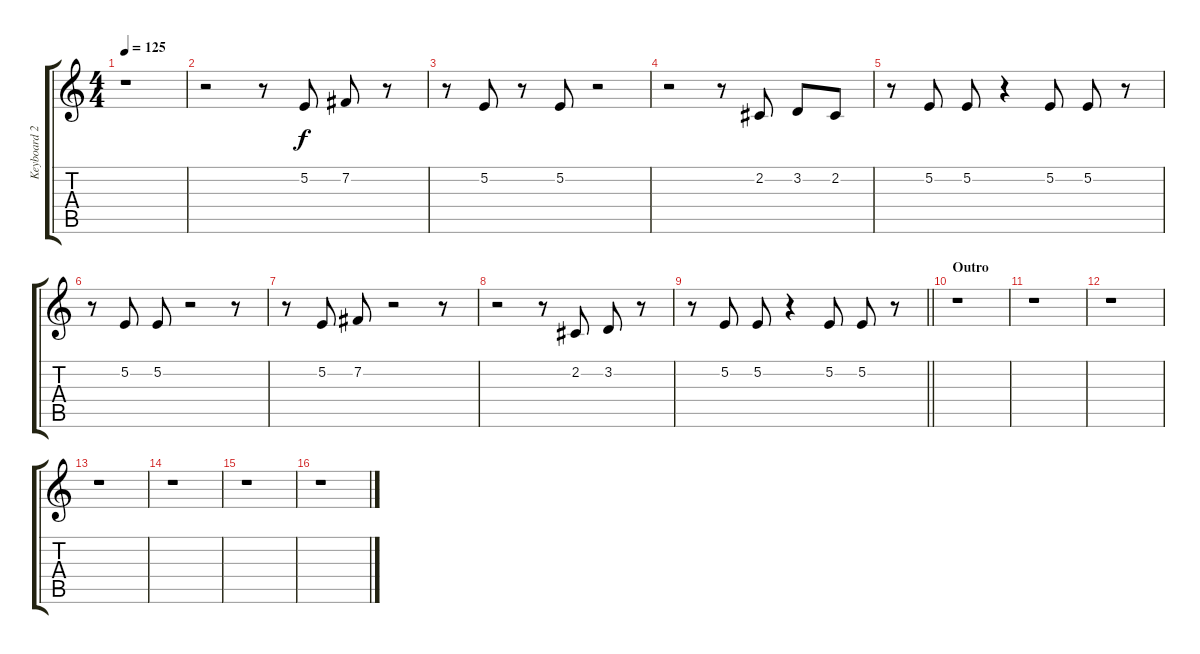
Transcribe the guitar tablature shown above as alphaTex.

\track ("Keyboard 2" "Keyboard 2") {instrument tenorsax}
\staff {score tabs}
\tuning (E4 B3 G3 D3 A2 E2) {hide}
\ts (4 4)
\tempo 125
\clef g2
\ks c
r.1{dy f} |
r.2 r.8 5.2.8 7.2.8 r.8 |
r.8 5.2.8 r.8 5.2.8 r.2 |
r.2 r.8 2.2.8 3.2.8 2.2.8 |
r.8 5.2.8 5.2.8 r.4 5.2.8 5.2.8 r.8 |
r.8 5.2.8 5.2.8 r.2 r.8 |
r.8 5.2.8 7.2.8 r.2 r.8 |
r.2 r.8 2.2.8 3.2.8 r.8 |
\barLineRight lightlight
r.8 5.2.8 5.2.8 r.4 5.2.8 5.2.8 r.8 |
\section ("" "Outro")
r.1 |
r.1 |
r.1 |
r.1 |
r.1 |
r.1 |
r.1
